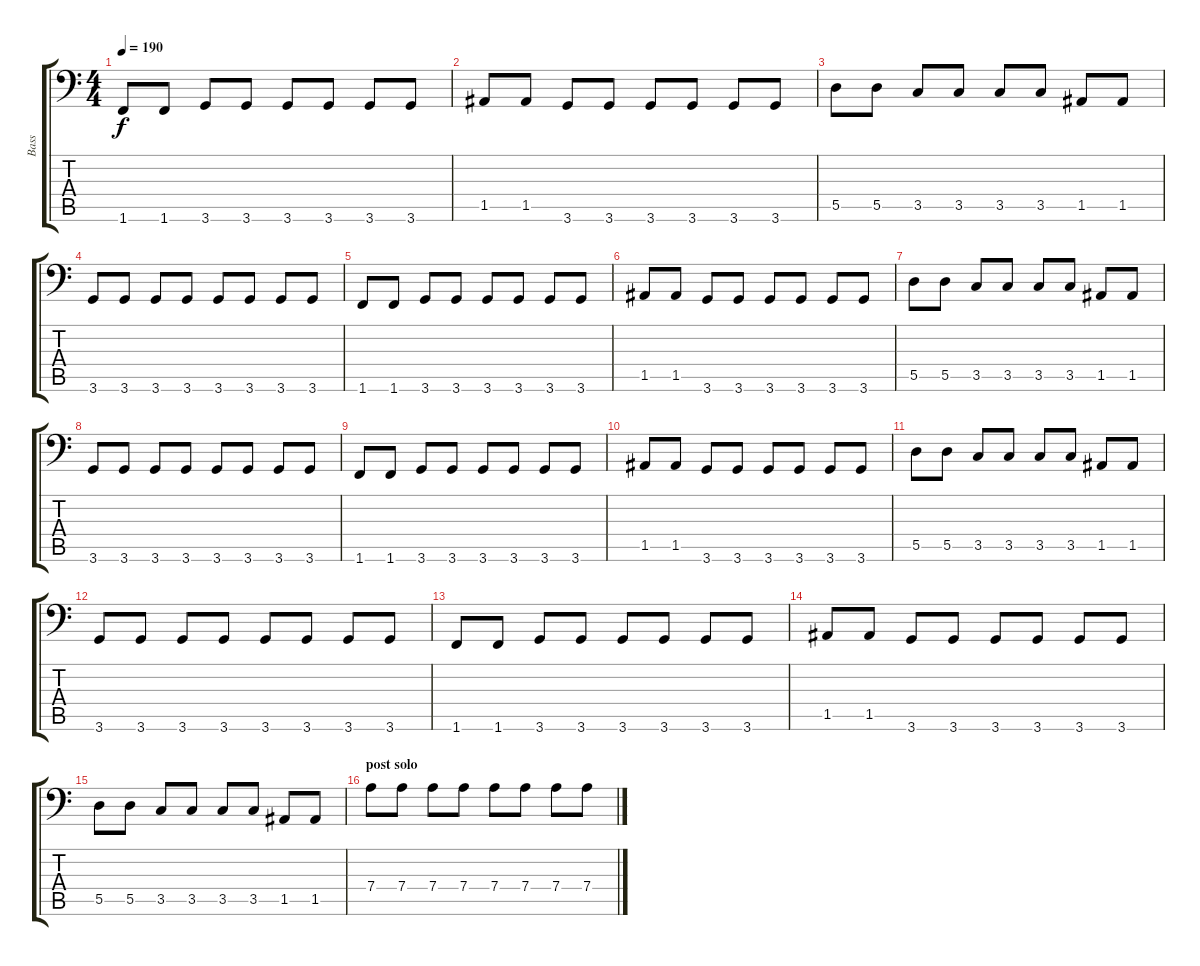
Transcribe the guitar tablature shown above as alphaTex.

\track ("Bass" "Bass") {instrument electricbassfinger}
\staff {score tabs}
\tuning (E3 B2 G2 D2 A1 E1) {hide}
\ts (4 4)
\tempo 190
\clef f4
\ks c
1.6.8{dy f} 1.6.8 3.6.8 3.6.8 3.6.8 3.6.8 3.6.8 3.6.8 |
1.5.8 1.5.8 3.6.8 3.6.8 3.6.8 3.6.8 3.6.8 3.6.8 |
5.5.8 5.5.8 3.5.8 3.5.8 3.5.8 3.5.8 1.5.8 1.5.8 |
3.6.8 3.6.8 3.6.8 3.6.8 3.6.8 3.6.8 3.6.8 3.6.8 |
1.6.8 1.6.8 3.6.8 3.6.8 3.6.8 3.6.8 3.6.8 3.6.8 |
1.5.8 1.5.8 3.6.8 3.6.8 3.6.8 3.6.8 3.6.8 3.6.8 |
5.5.8 5.5.8 3.5.8 3.5.8 3.5.8 3.5.8 1.5.8 1.5.8 |
3.6.8 3.6.8 3.6.8 3.6.8 3.6.8 3.6.8 3.6.8 3.6.8 |
1.6.8 1.6.8 3.6.8 3.6.8 3.6.8 3.6.8 3.6.8 3.6.8 |
1.5.8 1.5.8 3.6.8 3.6.8 3.6.8 3.6.8 3.6.8 3.6.8 |
5.5.8 5.5.8 3.5.8 3.5.8 3.5.8 3.5.8 1.5.8 1.5.8 |
3.6.8 3.6.8 3.6.8 3.6.8 3.6.8 3.6.8 3.6.8 3.6.8 |
1.6.8 1.6.8 3.6.8 3.6.8 3.6.8 3.6.8 3.6.8 3.6.8 |
1.5.8 1.5.8 3.6.8 3.6.8 3.6.8 3.6.8 3.6.8 3.6.8 |
5.5.8 5.5.8 3.5.8 3.5.8 3.5.8 3.5.8 1.5.8 1.5.8 |
\section ("" "post solo")
7.4.8 7.4.8 7.4.8 7.4.8 7.4.8 7.4.8 7.4.8 7.4.8
